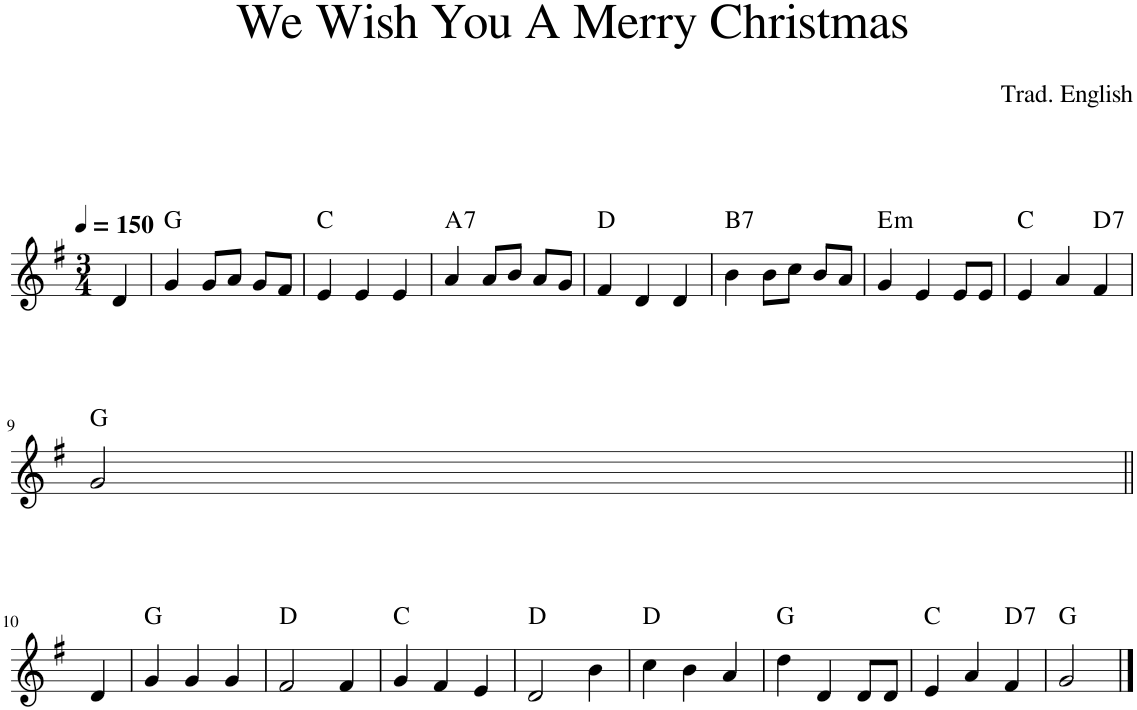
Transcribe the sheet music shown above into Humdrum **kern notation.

**kern	**harte
*part1	*part1
*staff1	*
*I"Piano	*
*I'Pno	*
*clefG2	*
*k[f#]	*
*G:	*
*M3/4	*
*MM150	*
=1	=1
4d/	.
=2	=2
4g/	G:maj
8g/L	.
8a/J	.
8g/L	.
8f#/J	.
=3	=3
4e/	C:maj
4e/	.
4e/	.
=4	=4
!	!LO:H:kt=7
4a/	A:7
8a/L	.
8b/J	.
8a/L	.
8g/J	.
=5	=5
4f#/	D:maj
4d/	.
4d/	.
=6	=6
!	!LO:H:kt=7
4b\	B:7
8b\L	.
8cc\J	.
8b/L	.
8a/J	.
=7	=7
!	!LO:H:kt=m
4g/	E:min
4e/	.
8e/L	.
8e/J	.
=8	=8
4e/	C:maj
4a/	.
!	!LO:H:kt=7
4f#/	D:7
!!LO:LB:g=z
=9	=9
2g/	G:maj
!!LO:LB:g=z
=10||	=10||
4d/	.
=11	=11
4g/	G:maj
4g/	.
4g/	.
=12	=12
2f#/	D:maj
4f#/	.
=13	=13
4g/	C:maj
4f#/	.
4e/	.
=14	=14
2d/	D:maj
4b\	.
=15	=15
4cc\	D:maj
4b\	.
4a/	.
=16	=16
4dd\	G:maj
4d/	.
8d/L	.
8d/J	.
=17	=17
4e/	C:maj
4a/	.
!	!LO:H:kt=7
4f#/	D:7
=18	=18
2g/	G:maj
==	==
*-	*-
